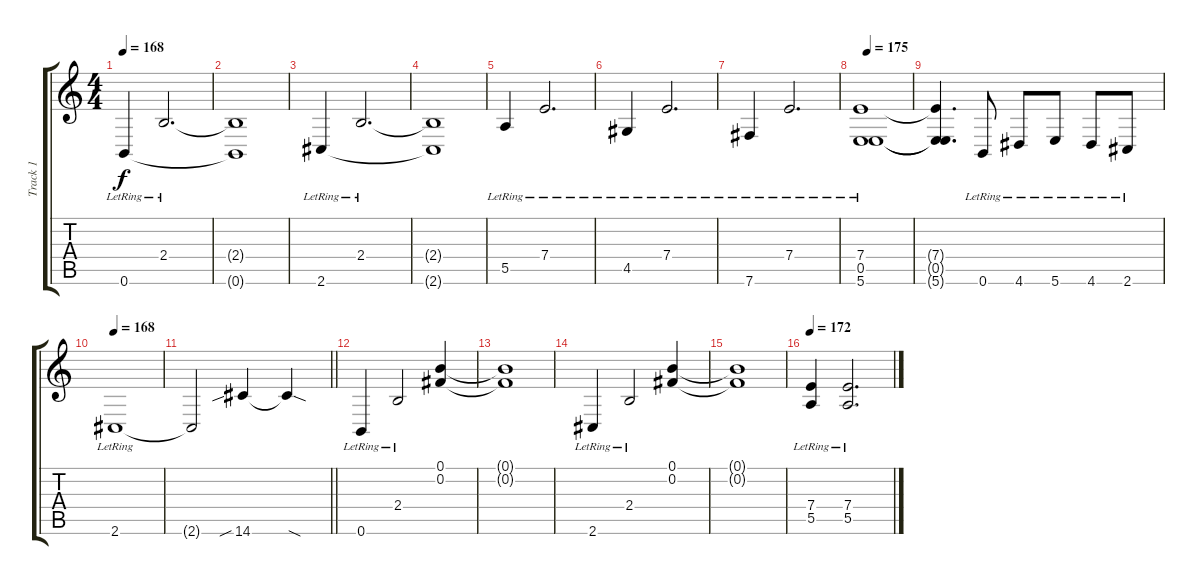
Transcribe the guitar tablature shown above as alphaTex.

\track ("Track 1" "Track 1") {instrument electricguitarjazz}
\staff {score tabs}
\tuning (B3 Gb3 D3 A2 E2 B1) {hide}
\ts (4 4)
\section ("" "")
\tempo 168
\clef g2
\ks c
0.6{lr}.4{dy f} 2.4{lr}.2{d} |
(2.4{t} 0.6{t}).1 |
2.6{lr}.4 2.4{lr}.2{d} |
(2.4{t} 2.6{t}).1 |
5.5{lr}.4 7.4{lr}.2{d} |
4.5{lr}.4 7.4{lr}.2{d} |
7.6{lr}.4 7.4{lr}.2{d} |
\tempo 175
(7.4{lr} 0.5{lr} 5.6{lr}).1 |
(7.4{t} 0.5{t} 5.6{t}).4{d} 0.6{lr}.8 4.6{lr}.8 5.6{lr}.8 4.6{lr}.8 2.6{lr}.8 |
\tempo 168
2.6{lr}.1 |
\barLineRight lightlight
2.6{t}.2 14.6{sib}.4 14.6{sod t}.4 |
0.6{lr}.4 2.4{lr}.2 (0.1 0.2).4 |
(0.1{t} 0.2{t}).1 |
2.6{lr}.4 2.4{lr}.2 (0.1 0.2).4 |
(0.1{t} 0.2{t}).1 |
\tempo 172
(7.4 5.5{lr}).4 (7.4{lr} 5.5).2{d}
